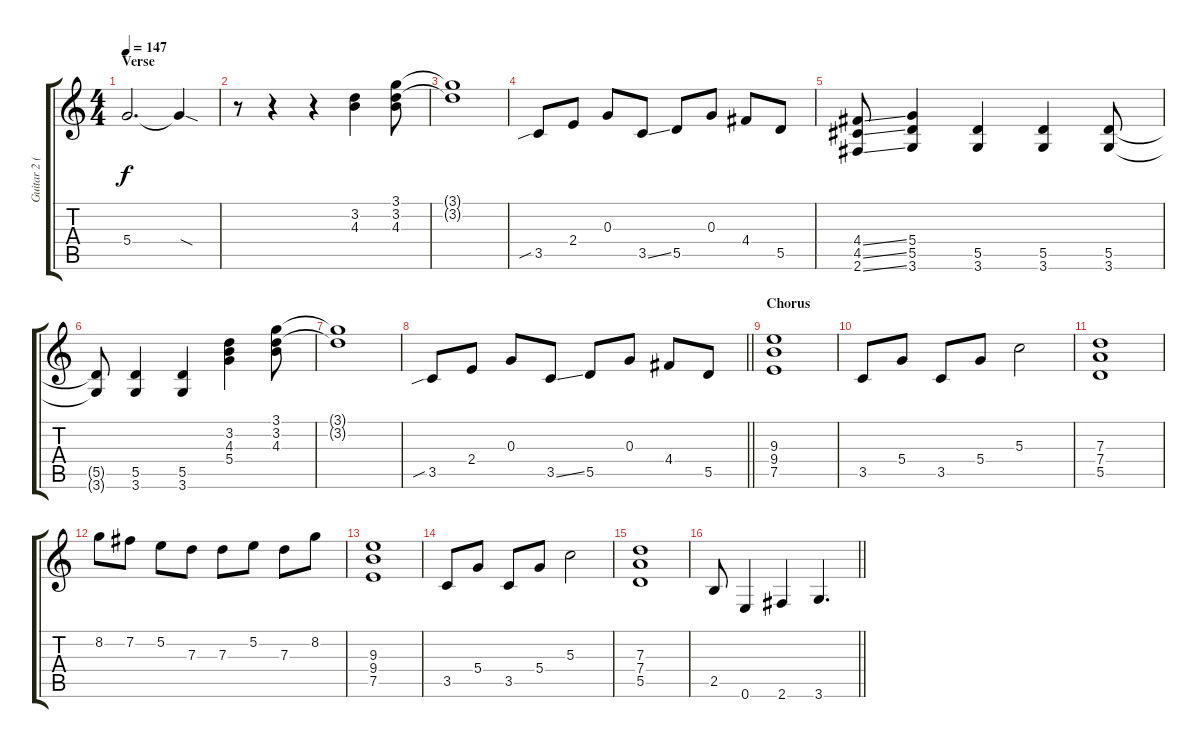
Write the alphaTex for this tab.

\track ("Guitar 2 (lead)" "Guitar 2 (") {instrument overdrivenguitar}
\staff {score tabs}
\tuning (E4 B3 G3 D3 A2 E2) {hide}
\ts (4 4)
\section ("" "Verse")
\tempo 147
\clef g2
\ks c
5.4{t}.2{d dy f} 5.4{sod t}.4 |
r.8 r.4 r.4 (3.2 4.3).4 (3.1 3.2 4.3).8 |
(3.1{t} 3.2{t}).1 |
3.5{sib}.8 2.4.8 0.3.8 3.5{ss}.8 5.5.8 0.3.8 4.4.8 5.5.8 |
(4.4{ss} 4.5{ss} 2.6{ss}).8 (5.4 5.5 3.6).4 (5.5 3.6).4 (5.5 3.6).4 (5.5 3.6).8 |
(5.5{t} 3.6{t}).8 (5.5 3.6).4 (5.5 3.6).4 (3.2 4.3 5.4).4 (3.1 3.2 4.3).8 |
(3.1{t} 3.2{t}).1 |
\barLineRight lightlight
3.5{sib}.8 2.4.8 0.3.8 3.5{ss}.8 5.5.8 0.3.8 4.4.8 5.5.8 |
\section ("" "Chorus")
(9.3 9.4 7.5).1 |
3.5.8 5.4.8 3.5.8 5.4.8 5.3.2 |
(7.3 7.4 5.5).1 |
8.2.8 7.2.8 5.2.8 7.3.8 7.3.8 5.2.8 7.3.8 8.2.8 |
(9.3 9.4 7.5).1 |
3.5.8 5.4.8 3.5.8 5.4.8 5.3.2 |
(7.3 7.4 5.5).1 |
\barLineRight lightlight
2.5.8 0.6.4 2.6.4 3.6.4{d}
